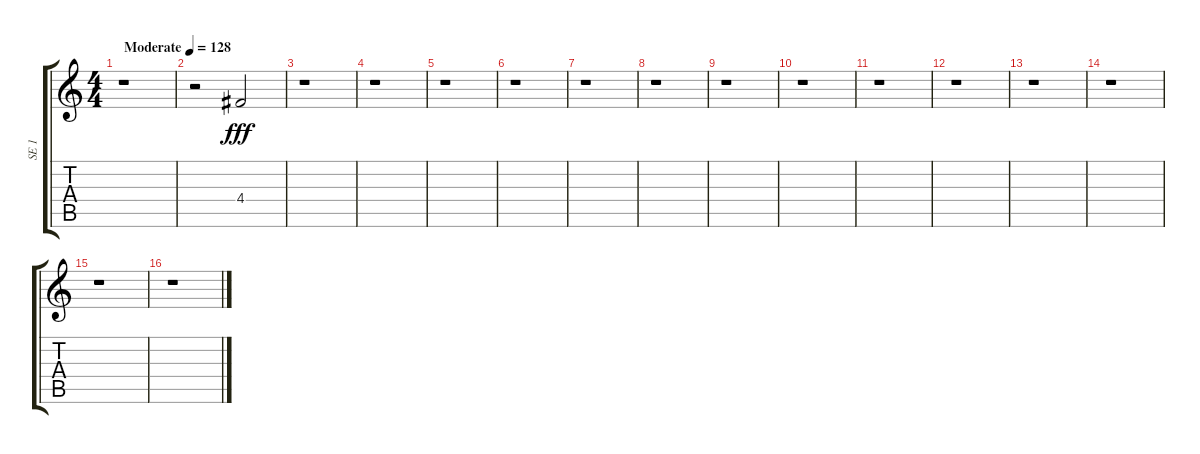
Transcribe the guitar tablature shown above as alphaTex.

\track ("SE 1" "SE 1") {instrument acousticguitarsteel}
\staff {score tabs}
\tuning (E4 B3 G3 D3 A2 E2) {hide}
\ts (4 4)
\tempo (128 "Moderate")
\clef g2
\ks c
r.1{dy fff instrument acousticguitarsteel} |
r.2 4.4.2 |
r.1 |
r.1 |
r.1 |
r.1 |
r.1 |
r.1 |
r.1 |
r.1 |
r.1 |
r.1 |
r.1 |
r.1 |
r.1 |
r.1
